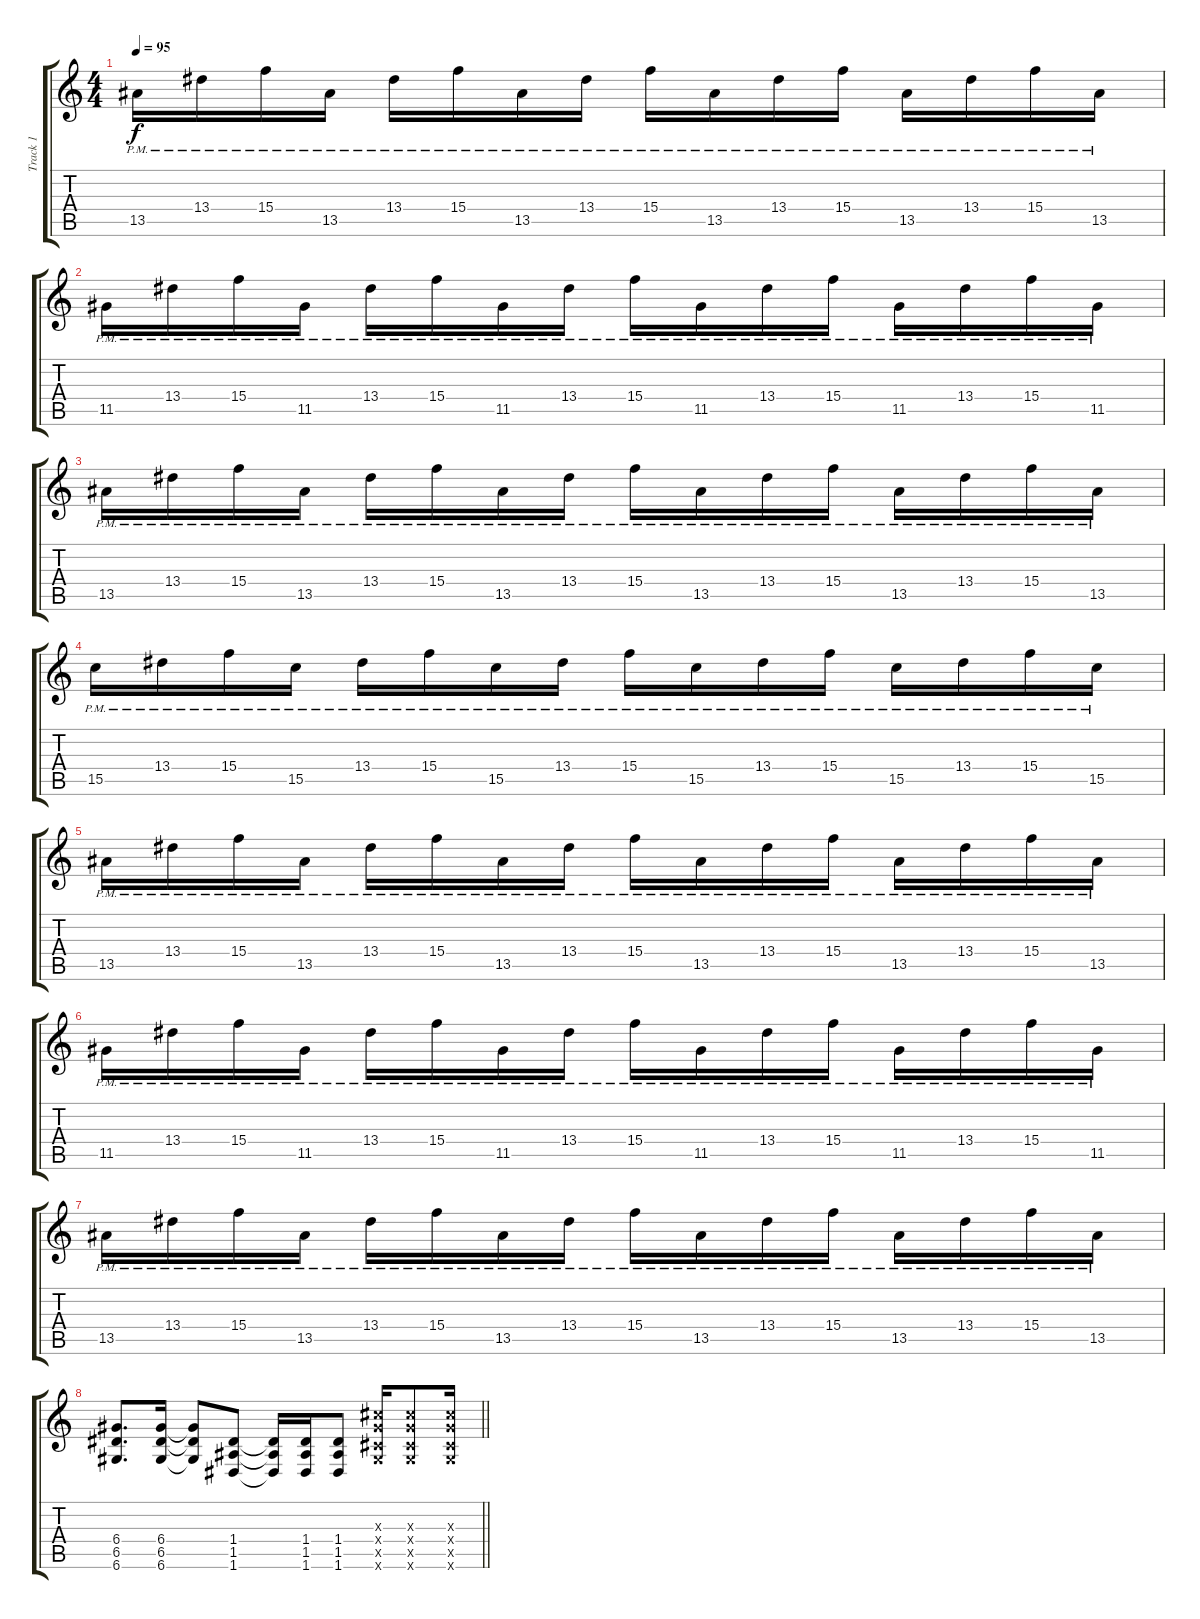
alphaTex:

\track ("Track 1" "Track 1") {instrument overdrivenguitar}
\staff {score tabs}
\tuning (E4 B3 G3 D3 A2 D2) {hide}
\ts (4 4)
\tempo 95
\clef g2
\ks c
13.5{pm}.16{dy f} 13.4{pm}.16 15.4{pm}.16 13.5{pm}.16 13.4{pm}.16 15.4{pm}.16 13.5{pm}.16 13.4{pm}.16 15.4{pm}.16 13.5{pm}.16 13.4{pm}.16 15.4{pm}.16 13.5{pm}.16 13.4{pm}.16 15.4{pm}.16 13.5{pm}.16 |
11.5{pm}.16 13.4{pm}.16 15.4{pm}.16 11.5{pm}.16 13.4{pm}.16 15.4{pm}.16 11.5{pm}.16 13.4{pm}.16 15.4{pm}.16 11.5{pm}.16 13.4{pm}.16 15.4{pm}.16 11.5{pm}.16 13.4{pm}.16 15.4{pm}.16 11.5{pm}.16 |
13.5{pm}.16 13.4{pm}.16 15.4{pm}.16 13.5{pm}.16 13.4{pm}.16 15.4{pm}.16 13.5{pm}.16 13.4{pm}.16 15.4{pm}.16 13.5{pm}.16 13.4{pm}.16 15.4{pm}.16 13.5{pm}.16 13.4{pm}.16 15.4{pm}.16 13.5{pm}.16 |
15.5{pm}.16 13.4{pm}.16 15.4{pm}.16 15.5{pm}.16 13.4{pm}.16 15.4{pm}.16 15.5{pm}.16 13.4{pm}.16 15.4{pm}.16 15.5{pm}.16 13.4{pm}.16 15.4{pm}.16 15.5{pm}.16 13.4{pm}.16 15.4{pm}.16 15.5{pm}.16 |
13.5{pm}.16 13.4{pm}.16 15.4{pm}.16 13.5{pm}.16 13.4{pm}.16 15.4{pm}.16 13.5{pm}.16 13.4{pm}.16 15.4{pm}.16 13.5{pm}.16 13.4{pm}.16 15.4{pm}.16 13.5{pm}.16 13.4{pm}.16 15.4{pm}.16 13.5{pm}.16 |
11.5{pm}.16 13.4{pm}.16 15.4{pm}.16 11.5{pm}.16 13.4{pm}.16 15.4{pm}.16 11.5{pm}.16 13.4{pm}.16 15.4{pm}.16 11.5{pm}.16 13.4{pm}.16 15.4{pm}.16 11.5{pm}.16 13.4{pm}.16 15.4{pm}.16 11.5{pm}.16 |
13.5{pm}.16 13.4{pm}.16 15.4{pm}.16 13.5{pm}.16 13.4{pm}.16 15.4{pm}.16 13.5{pm}.16 13.4{pm}.16 15.4{pm}.16 13.5{pm}.16 13.4{pm}.16 15.4{pm}.16 13.5{pm}.16 13.4{pm}.16 15.4{pm}.16 13.5{pm}.16 |
\barLineRight lightlight
(6.4 6.5 6.6).8{d} (6.4 6.5 6.6).16 (6.4{t} 6.5{t} 6.6{t}).8 (1.4 1.5 1.6).8 (1.4{t} 1.5{t} 1.6{t}).16 (1.4 1.5 1.6).16 (1.4 1.5 1.6).8 (6.3{x} 6.4{x} 4.5{x} 6.6{x}).16 (6.3{x} 6.4{x} 4.5{x} 6.6{x}).8 (6.3{x} 6.4{x} 4.5{x} 6.6{x}).16
